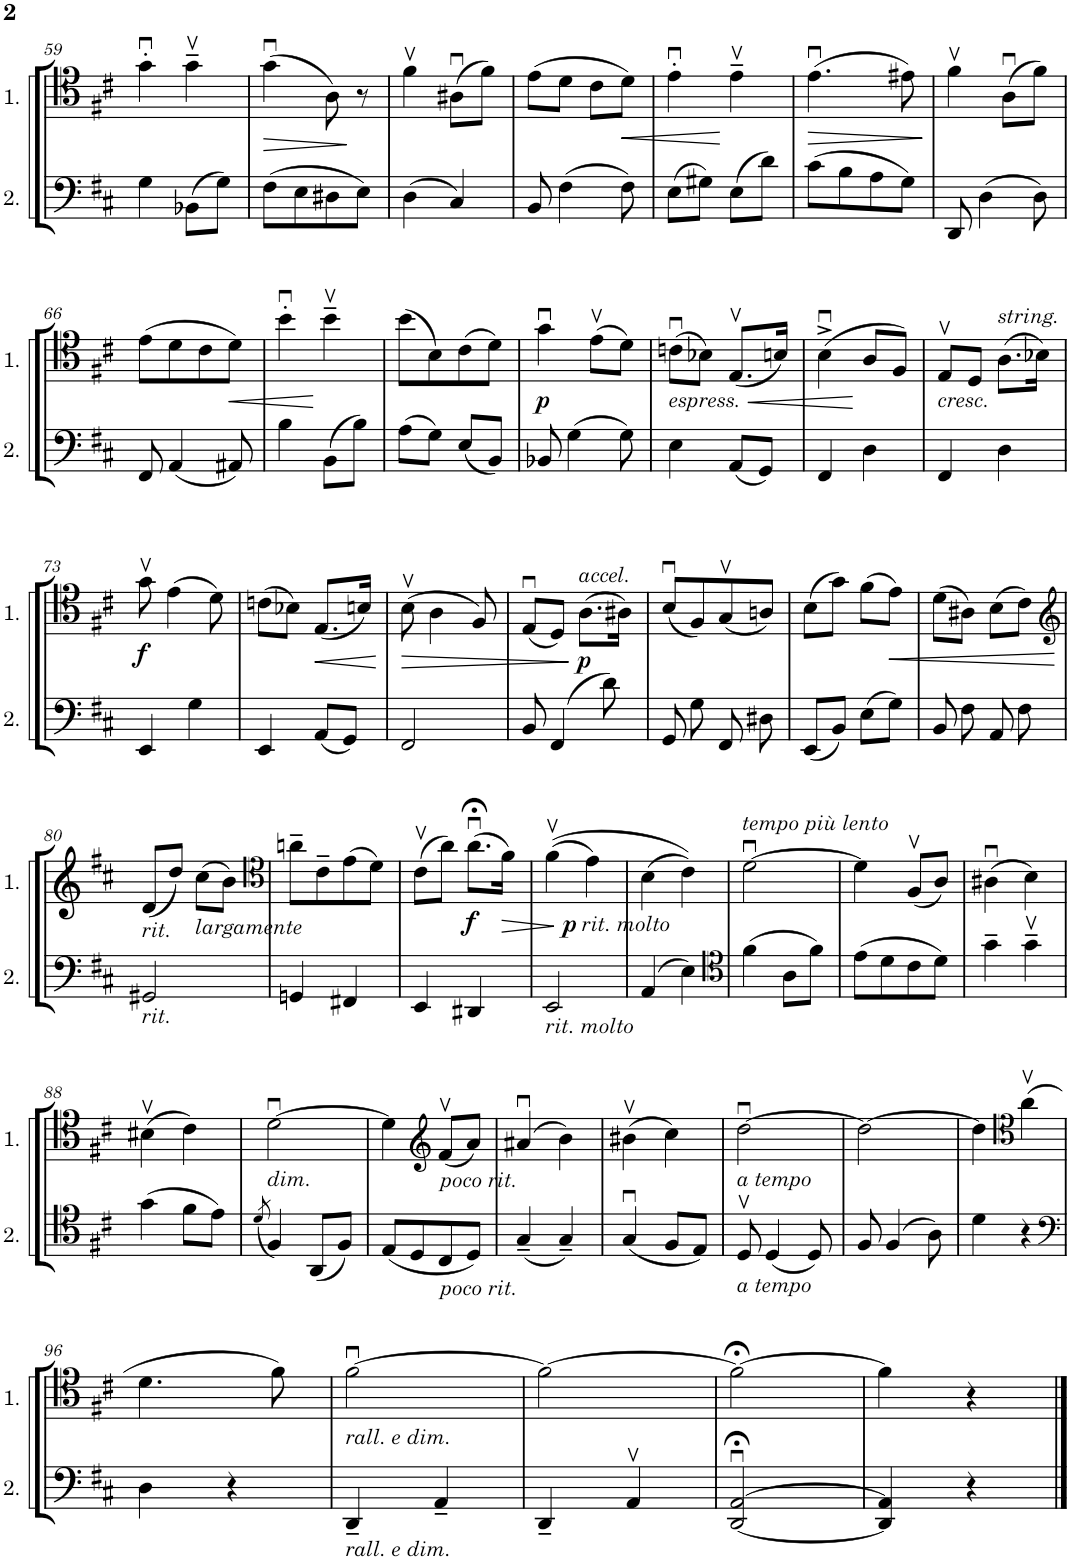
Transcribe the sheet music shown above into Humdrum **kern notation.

**kern	**kern	**dynam
*part2	*part1	*part1
*staff2	*staff1	*staff1
*I"Cello 2	*I"Cello 1	*
!!LO:PB:g=z
*clefF4	*clefC4	*
*k[f#c#]	*k[f#c#]	*
*M2/4	*M2/4	*
=59	=59	=59
4G\	4gu'\	.
(8BB-X\L	4gv~\	.
8G\J)	.	.
=60	=60	=60
!	!	!LO:HP:b
(8F#\L	(4gu\	>
8E\	.	.
8D#X\	8A\)	.
8E\J)	8r	]
=61	=61	=61
(4D\	4f#v\	.
4C#/)	(8A#Xu\L	.
.	8f#\J)	.
=62	=62	=62
8BB/	(8e\L	.
(4F#\	8d\J	.
.	8c#\L	.
!	!	!LO:HP:b
8F#\)	8d\J)	<
=63	=63	=63
(8E\L	4eu'\	.
8G#X\J)	.	.
(8E\L	4ev~\	[
8d\J)	.	.
=64	=64	=64
!	!	!LO:HP:b
(8c#\L	(4.eu\	>
8B\	.	.
8A\	.	.
8G\J)	8e#X\)	.
.	.	]
=65	=65	=65
8DD/	4f#v\	.
(4D\	.	.
.	(8Au\L	.
8D\)	8f#\J)	.
!!LO:LB:g=z
=66	=66	=66
8FF#/	(8e\L	.
(4AA/	8d\	.
.	8c#\	.
!	!	!LO:HP:b
8AA#X/)	8d\J)	<
=67	=67	=67
4B\	4bu'\	.
(8BB\L	4bv~\	[
8B\J)	.	.
=68	=68	=68
(8A\L	(8b\L	.
8G\J)	8B\)	.
(8E/L	(8c#\	.
8BB/J)	8d\J)	.
=69	=69	=69
!	!	!LO:DY:b
8BB-X/	4gu\	p
(4G\	.	.
.	(8ev\L	.
8G\)	8d\J)	.
=70	=70	=70
!	!LO:TX:b:i:t=espress.	!
4E\	(8cnu\L	.
.	8B-X\J)	.
!	!	!LO:HP:b
(8AA/L	(8.Ev/L	<
8GG/J)	.	.
.	16Bn/Jk)	.
=71	=71	=71
4FF#/	(4Bu^\	.
4D\	8A/L	[
.	8F#/J)	.
=72	=72	=72
!	!LO:TX:b:i:t=cresc.	!
4FF#/	8Ev/L	.
.	8D/J	.
!	!LO:TX:a:i:t=string.	!
4D\	(8.A\L	.
.	16B-X\Jk)	.
!!LO:LB:g=z
=73	=73	=73
!	!	!LO:DY:b
4EE/	8gv\	f
.	(4e\	.
4G\	.	.
.	8d\)	.
=74	=74	=74
4EE/	(8cn\L	.
.	8B-X\J)	.
!	!	!LO:HP:b
(8AA/L	(8.E/L	<
8GG/J)	.	.
.	16Bn/Jk)	.
.	.	[
=75	=75	=75
!	!	!LO:HP:b
2FF#/	(8Bv\	>
.	4A\	.
.	8F#/)	.
=76	=76	=76
8BB/	(8Eu/L	.
(4FF#/	8D/J)	.
!	!LO:TX:a:i:t=accel.	!
!	!	!LO:DY:n=1:b
.	(8.A\L	] p
8d\)	.	.
.	16A#X\Jk)	.
=77	=77	=77
8GG/	(8Bu/L	.
8G\	8F#/)	.
8FF#/	(8Gv/	.
8D#X\	8An/J)	.
=78	=78	=78
(8EE/L	(8B\L	.
8BB/J)	8g\J)	.
(8E\L	(8f#\L	.
!	!	!LO:HP:b
8G\J)	8e\J)	<
=79	=79	=79
8BB/	(8d\L	.
8F#\	8A#X\J)	.
8AA/	(8B\L	.
8F#\	8c#\J)	.
.	.	[
!!LO:LB:g=z
=80	=80	=80
*	*clefG2	*
!	!LO:TX:b:i:t=rit.	!
!LO:TX:b:i:t=rit.	!	!
2GG#X/	(8d/L	.
.	8dd/J)	.
!	!LO:TX:b:i:t=largamente	!
.	(8cc#\L	.
.	8b\J)	.
=81	=81	=81
*	*clefC4	*
4GGn/	8an~\L	.
.	8c#~\	.
4FF#X/	(8e\	.
.	8d\J)	.
=82	=82	=82
4EE/	(8c#v\L	.
.	8a\J)	.
!	!	!LO:DY:b
4DD#X/	(8.a;<u\L	f
!	!	!LO:HP:b
.	16f#\Jk)	>
.	.	]
=83	=83	=83
!LO:TX:b:i:t=rit. molto	!	!
!	!	!LO:DY:b
!	!	!LO:DY:n=1:b
2EE/	((4f#v\	p other-dynamics
.	4e\)	.
=84	=84	=84
(4AA/	(4B\	.
4E\)	4c#\))	.
=85	=85	=85
*clefC4	*	*
!	!LO:TX:a:i:t=tempo più lento	!
(4f#\	[2du\	.
8A\L	.	.
8f#\J)	.	.
=86	=86	=86
(8e\L	4d\]	.
8d\	.	.
8c#\	(8F#v/L	.
8d\J)	8A/J)	.
=87	=87	=87
4g~\	(4A#Xu\	.
4gv~\	4B\)	.
!!LO:LB:g=z
=88	=88	=88
(4g\	(4B#Xv\	.
8f#\L	4c#\)	.
8e\J)	.	.
=89	=89	=89
(8qd/	.	.
!	!LO:TX:b:i:t=dim.	!
4F#/)	[2du\	.
(8AA/L	.	.
8F#/J)	.	.
=90	=90	=90
(8E/L	4d\]	.
8D/	.	.
*	*clefG2	*
!	!LO:TX:b:i:t=poco rit.	!
!LO:TX:b:i:t=poco rit.	!	!
8C#/	(8f#v/L	.
8D/J)	8a/J)	.
=91	=91	=91
(4G~/	(4a#Xu/	.
4G~/)	4b\)	.
=92	=92	=92
(4Gu/	(4b#Xv\	.
8F#/L	4cc#\)	.
8E/J)	.	.
=93	=93	=93
!	!LO:TX:b:i:t=a tempo	!
!LO:TX:b:i:t=a tempo	!	!
8Dv/	[2ddu\	.
(4D/	.	.
8D/)	.	.
=94	=94	=94
8F#/	2dd\_	.
(4F#/	.	.
8A\)	.	.
=95	=95	=95
4d\	4dd\]	.
*	*clefC4	*
4r	(4av\	.
!!LO:LB:g=z
=96	=96	=96
*clefF4	*	*
4D\	4.d\	.
4r	.	.
.	8f#\)	.
=97	=97	=97
!	!LO:TX:b:i:t=rall. e dim.	!
!LO:TX:b:i:t=rall. e dim.	!	!
4DD~/	[2f#u\	.
4AA~/	.	.
=98	=98	=98
4DD~/	2f#\_	.
4AAv/	.	.
=99	=99	=99
[2DD/;<u [2AA/;<u	2f#;<\_	.
=100	=100	=100
4DD/] 4AA/]	4f#\]	.
4r	4r	.
==	==	==
*-	*-	*-
